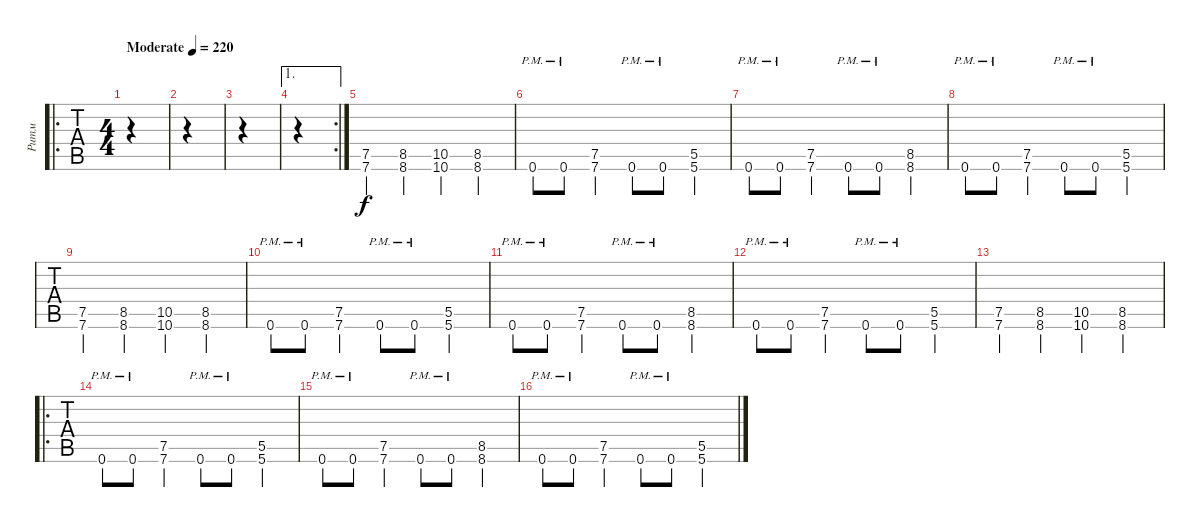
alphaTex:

\track ("Ритм" "Ритм") {instrument distortionguitar}
\staff {tabs}
\tuning (E4 B3 G3 D3 A2 E2) {hide}
\ro
\ts (4 4)
\tempo (220 "Moderate")
\clef g2
\ks c
|
|
|
\ae 1
\rc 2
|
(7.5 7.6).4 (8.5 8.6).4 (10.5 10.6).4 (8.5 8.6).4 |
0.6{pm}.8 0.6{pm}.8 (7.5 7.6).4 0.6{pm}.8 0.6{pm}.8 (5.5 5.6).4 |
0.6{pm}.8 0.6{pm}.8 (7.5 7.6).4 0.6{pm}.8 0.6{pm}.8 (8.5 8.6).4 |
0.6{pm}.8 0.6{pm}.8 (7.5 7.6).4 0.6{pm}.8 0.6{pm}.8 (5.5 5.6).4 |
(7.5 7.6).4 (8.5 8.6).4 (10.5 10.6).4 (8.5 8.6).4 |
0.6{pm}.8 0.6{pm}.8 (7.5 7.6).4 0.6{pm}.8 0.6{pm}.8 (5.5 5.6).4 |
0.6{pm}.8 0.6{pm}.8 (7.5 7.6).4 0.6{pm}.8 0.6{pm}.8 (8.5 8.6).4 |
0.6{pm}.8 0.6{pm}.8 (7.5 7.6).4 0.6{pm}.8 0.6{pm}.8 (5.5 5.6).4 |
(7.5 7.6).4 (8.5 8.6).4 (10.5 10.6).4 (8.5 8.6).4 |
\ro
0.6{pm}.8 0.6{pm}.8 (7.5 7.6).4 0.6{pm}.8 0.6{pm}.8 (5.5 5.6).4 |
0.6{pm}.8 0.6{pm}.8 (7.5 7.6).4 0.6{pm}.8 0.6{pm}.8 (8.5 8.6).4 |
0.6{pm}.8 0.6{pm}.8 (7.5 7.6).4 0.6{pm}.8 0.6{pm}.8 (5.5 5.6).4
